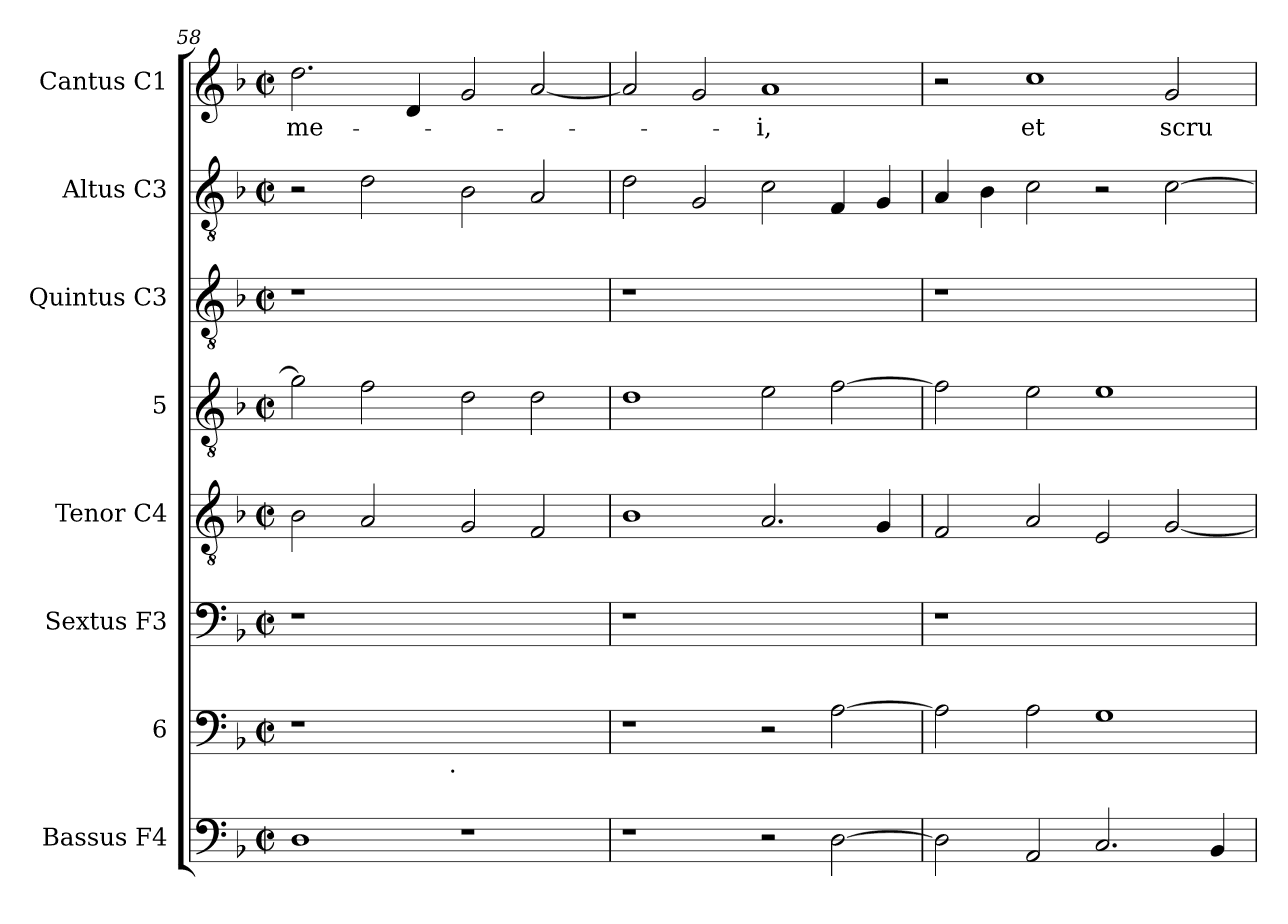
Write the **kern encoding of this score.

**kern	**kern	**kern	**kern	**kern	**kern	**kern	**kern	**text
*part8	*part7	*part6	*part5	*part4	*part3	*part2	*part1	*part1
*staff8	*staff7	*staff6	*staff5	*staff4	*staff3	*staff2	*staff1	*staff1
*I"Bassus F4	*I"6	*I"Sextus F3	*I"Tenor C4	*I"5	*I"Quintus C3	*I"Altus C3	*I"Cantus C1	*
*I'B	*	*	*I'T	*	*	*I'A	*I'C	*
*clefF4	*clefF4	*clefF4	*clefGv2	*clefGv2	*clefGv2	*clefGv2	*clefG2	*
*ITrd7c12	*	*	*	*	*	*	*	*
*k[b-]	*k[b-]	*k[b-]	*k[b-]	*k[b-]	*k[b-]	*k[b-]	*k[b-]	*
*F:	*F:	*F:	*F:	*F:	*F:	*F:	*F:	*
*M2/2	*M2/2	*M2/2	*M2/2	*M2/2	*M2/2	*M2/2	*M2/2	*
*met(c|)	*met(c|)	*met(c|)	*met(c|)	*met(c|)	*met(c|)	*met(c|)	*met(c|)	*
=58	=58	=58	=58	=58	=58	=58	=58	=58
!	!	!	!	!	!	!	!	!LO:LY:b:rj
*	*^	*	*	*	*	*	*	*
1DD	1r	2ryy	1r	2B-\	2g\]	1r	2r	2.dd\	me-
.	.	4...ryy	.	2A/	2f\	.	2d\	.	.
.	.	.	.	.	.	.	.	4d/	.
!	!	!LO:TX:b:t=.	!	!	!	!	!	!	!
.	.	1ryy	.	.	.	.	.	.	.
1r	1ryy	.	1ryy	2G/	2d\	1ryy	2B-\	2g/	.
.	.	.	.	2F/	2d\	.	2A/	[<2a/	.
.	.	32ryy	.	.	.	.	.	.	.
*	*v	*v	*	*	*	*	*	*	*
=59	=59	=59	=59	=59	=59	=59	=59	=59
1r	1r	1r	1B-	1d	1r	2d\	2a/]	.
.	.	.	.	.	.	2G/	2g/	.
!	!	!	!	!	!	!	!	!LO:LY:b:rj
2r	2r	1ryy	2.A/	2e\	1ryy	2c\	1a	-i,
[<2DD\	[<2A\	.	.	[<2f\	.	4F/	.	.
.	.	.	4G/	.	.	4G/	.	.
!!LO:LB:g=z
=60	=60	=60	=60	=60	=60	=60	=60	=60
2DD\]	2A\]	1r	2F/	2f\]	1r	4A/	2r	.
.	.	.	.	.	.	4B-\	.	.
!	!	!	!	!	!	!	!	!LO:LY:b:rj
2AAA/	2A\	.	2A/	2e\	.	2c\	1cc	et
2.CC/	1G	1ryy	2E/	1e	1ryy	2r	.	.
!	!	!	!	!	!	!	!	!LO:LY:b:rj
.	.	.	[<2G/	.	.	[>2c\	2g/	scru-
4BBB-/	.	.	.	.	.	.	.	.
=	=	=	=	=	=	=	=	=
*-	*-	*-	*-	*-	*-	*-	*-	*-
